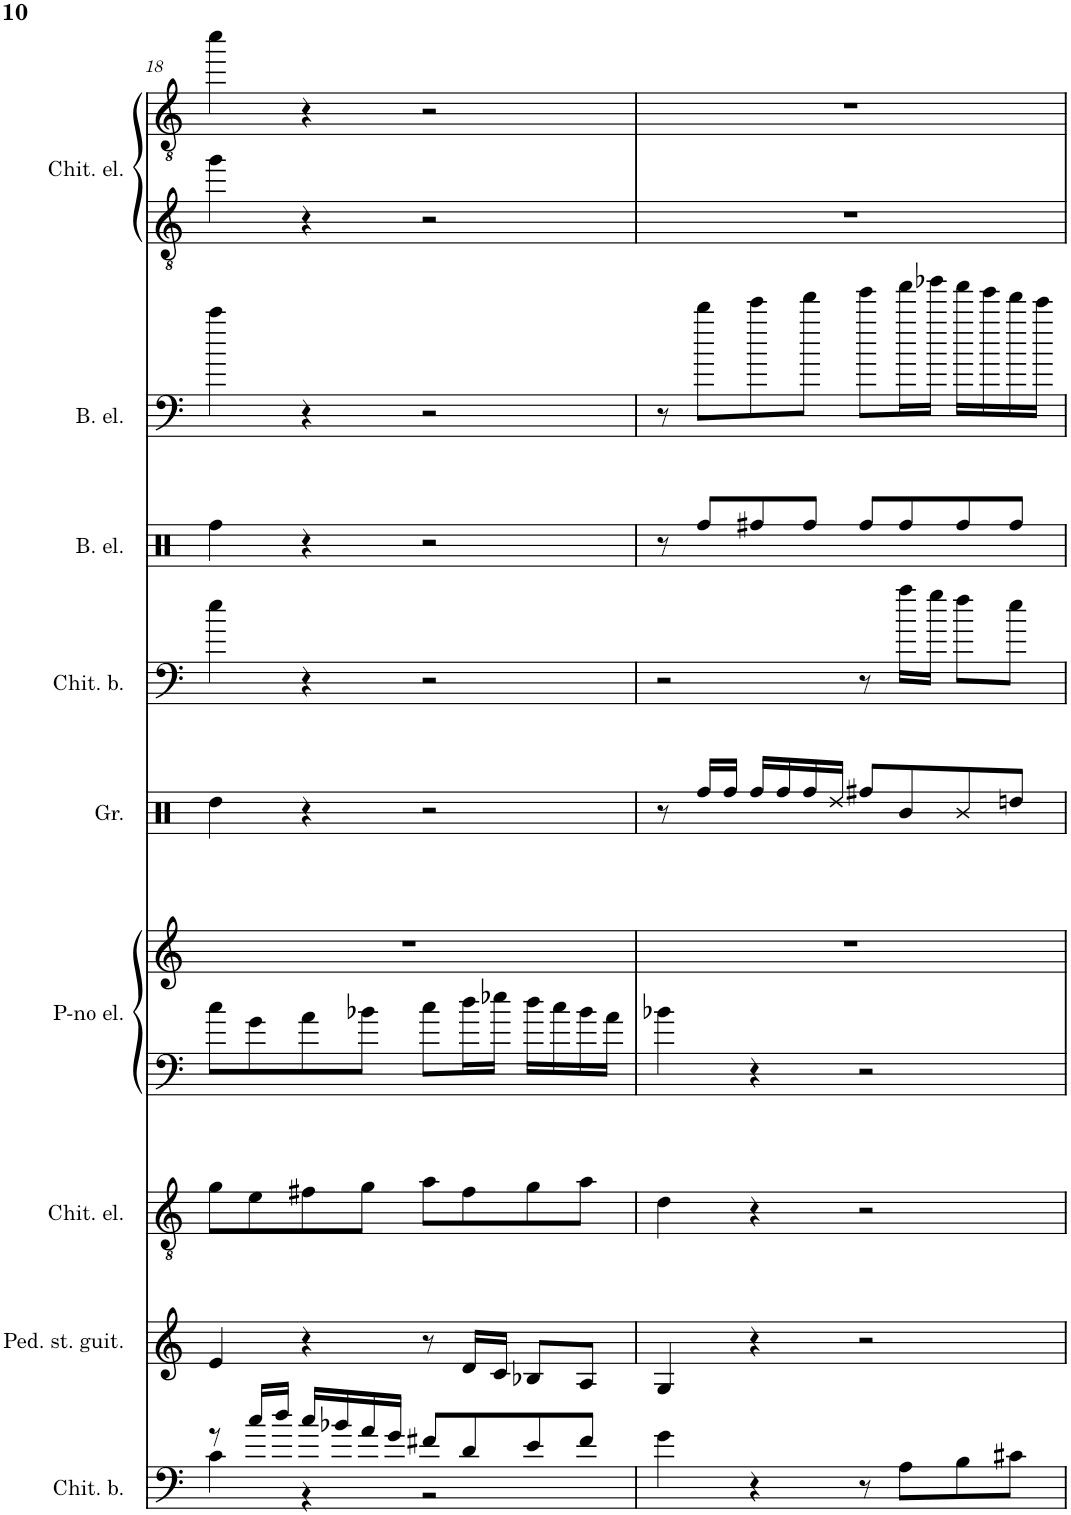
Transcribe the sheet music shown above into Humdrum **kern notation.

**kern	**kern	**kern	**kern	**kern	**kern	**kern	**kern	**kern	**kern	**kern
*part9	*part8	*part7	*part6	*part6	*part5	*part4	*part3	*part2	*part1	*part1
*staff11	*staff10	*staff9	*staff8	*staff7	*staff6	*staff5	*staff4	*staff3	*staff2	*staff1
*I"Chitarra basso	*I"Pedal steel guitar	*I"Chitarra elettrica	*I"Piano elettrico	*	*I"Grancassa	*I"Chitarra basso	*I"Basso elettrico 5 corde	*I"Basso elettrico 5 corde	*I"Chitarra elettrica	*
*I'Chit. b.	*I'Ped. st. guit.	*I'Chit. el.	*I'P-no el.	*	*I'Gr.	*I'Chit. b.	*I'B. el.	*I'B. el.	*I'Chit. el.	*
!!LO:PB:g=z
*clefF4	*clefG2	*clefGv2	*clefF4	*clefG2	*clefX	*clefF4	*clefX	*clefF4	*clefGv2	*clefGv2
*Trd7c12	*	*	*	*	*	*Trd7c12	*Trd7c12	*Trd7c12	*	*
*k[]	*k[]	*k[]	*k[]	*k[]	*k[]	*k[]	*k[]	*k[]	*k[]	*k[]
*M4/4	*M4/4	*M4/4	*M4/4	*M4/4	*M4/4	*M4/4	*M4/4	*M4/4	*M4/4	*M4/4
=18	=18	=18	=18	=18	=18	=18	=18	=18	=18	=18
*^	*	*	*	*	*	*	*	*	*	*
8r	4c\	4e/	8g\L	8cc\L	1r	4Rdd\	4ee\	4Rff\	4ccc\	4gg\	4ccc\
16cc/LL	.	.	8e\	8g\	.	.	.	.	.	.	.
16dd/JJ	.	.	.	.	.	.	.	.	.	.	.
16cc/LL	4r	4r	8f#X\	8a\	.	4r	4r	4r	4r	4r	4r
16b-X/	.	.	.	.	.	.	.	.	.	.	.
16a/	.	.	8g\J	8b-X\J	.	.	.	.	.	.	.
16g/JJ	.	.	.	.	.	.	.	.	.	.	.
8f#X/L	2r	8r	8a\L	8cc\L	.	2r	2r	2r	2r	2r	2r
8d/	.	16d/LL	8f#\	16dd\L	.	.	.	.	.	.	.
.	.	16c/JJ	.	16ee-X\JJ	.	.	.	.	.	.	.
8e/	.	8B-X/L	8g\	16dd\LL	.	.	.	.	.	.	.
.	.	.	.	16cc\	.	.	.	.	.	.	.
8f#/J	.	8A/J	8a\J	16b-\	.	.	.	.	.	.	.
.	.	.	.	16a\JJ	.	.	.	.	.	.	.
*v	*v	*	*	*	*	*	*	*	*	*	*
=19	=19	=19	=19	=19	=19	=19	=19	=19	=19	=19
4g\	4G/	4d\	4b-X\	1r	8r	2r	8r	8r	1r	1r
.	.	.	.	.	16Rff/LL	.	8Rff/L	8ddd\L	.	.
.	.	.	.	.	16Rff/JJ	.	.	.	.	.
4r	4r	4r	4r	.	16Rff/LL	.	8Rff/	8eee\	.	.
.	.	.	.	.	16Rff/	.	.	.	.	.
.	.	.	.	.	16Rff/	.	8Rff/J	8fff\J	.	.
.	.	.	.	.	16Rdd/JJ	.	.	.	.	.
8r	2r	2r	2r	.	8Rff/L	8r	8Rff/L	8ggg\L	.	.
8A\L	.	.	.	.	8R/	16aa\LL	8Rff/	16aaa\L	.	.
.	.	.	.	.	.	16gg\JJ	.	16bbb-X\JJ	.	.
8B\	.	.	.	.	8R/	8ff\L	8Rff/	16aaa\LL	.	.
.	.	.	.	.	.	.	.	16ggg\	.	.
8c#X\J	.	.	.	.	8Rdd/J	8ee\J	8Rff/J	16fff\	.	.
.	.	.	.	.	.	.	.	16eee\JJ	.	.
=	=	=	=	=	=	=	=	=	=	=
*-	*-	*-	*-	*-	*-	*-	*-	*-	*-	*-
